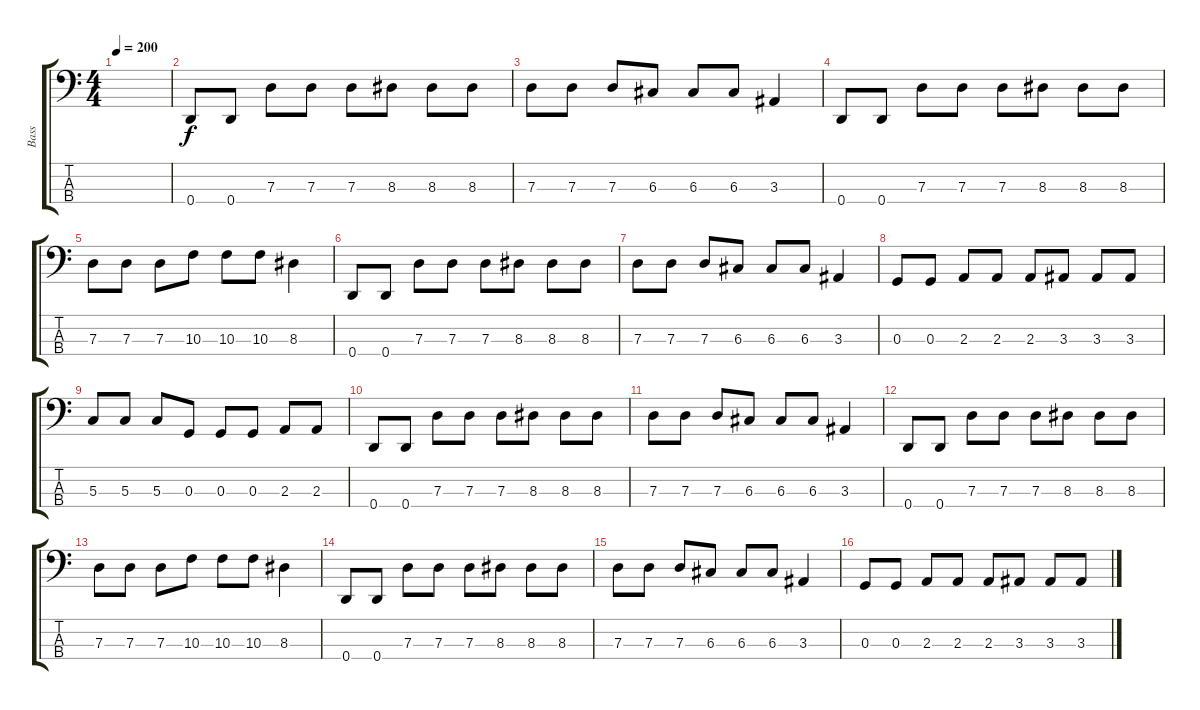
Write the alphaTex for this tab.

\track ("Bass" "Bass") {instrument electricbasspick}
\staff {score tabs}
\tuning (F2 C2 G1 D1) {hide}
\ts (4 4)
\tempo 200
\clef f4
\ks c
|
0.4.8 0.4.8 7.3.8 7.3.8 7.3.8 8.3.8 8.3.8 8.3.8 |
7.3.8 7.3.8 7.3.8 6.3.8 6.3.8 6.3.8 3.3.4 |
0.4.8 0.4.8 7.3.8 7.3.8 7.3.8 8.3.8 8.3.8 8.3.8 |
7.3.8 7.3.8 7.3.8 10.3.8 10.3.8 10.3.8 8.3.4 |
0.4.8 0.4.8 7.3.8 7.3.8 7.3.8 8.3.8 8.3.8 8.3.8 |
7.3.8 7.3.8 7.3.8 6.3.8 6.3.8 6.3.8 3.3.4 |
0.3.8 0.3.8 2.3.8 2.3.8 2.3.8 3.3.8 3.3.8 3.3.8 |
5.3.8 5.3.8 5.3.8 0.3.8 0.3.8 0.3.8 2.3.8 2.3.8 |
0.4.8 0.4.8 7.3.8 7.3.8 7.3.8 8.3.8 8.3.8 8.3.8 |
7.3.8 7.3.8 7.3.8 6.3.8 6.3.8 6.3.8 3.3.4 |
0.4.8 0.4.8 7.3.8 7.3.8 7.3.8 8.3.8 8.3.8 8.3.8 |
7.3.8 7.3.8 7.3.8 10.3.8 10.3.8 10.3.8 8.3.4 |
0.4.8 0.4.8 7.3.8 7.3.8 7.3.8 8.3.8 8.3.8 8.3.8 |
7.3.8 7.3.8 7.3.8 6.3.8 6.3.8 6.3.8 3.3.4 |
0.3.8 0.3.8 2.3.8 2.3.8 2.3.8 3.3.8 3.3.8 3.3.8
